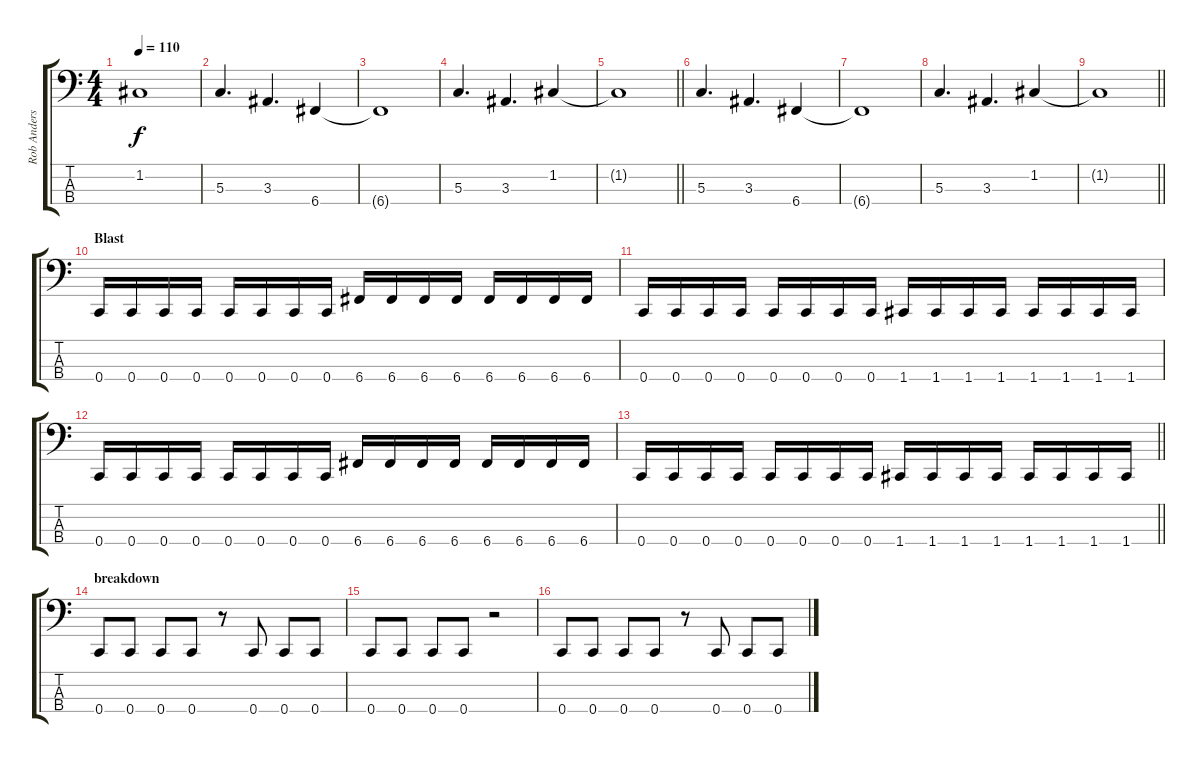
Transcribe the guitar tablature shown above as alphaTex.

\track ("Rob Anderson" "Rob Anders") {instrument electricbasspick}
\staff {score tabs}
\tuning (F2 C2 G1 C1) {hide}
\ts (4 4)
\tempo 110
\clef f4
\ks c
1.2{t}.1{dy f} |
5.3.4{d} 3.3.4{d} 6.4.4 |
6.4{t}.1 |
5.3.4{d} 3.3.4{d} 1.2.4 |
\barLineRight lightlight
1.2{t}.1 |
5.3.4{d} 3.3.4{d} 6.4.4 |
6.4{t}.1 |
5.3.4{d} 3.3.4{d} 1.2.4 |
\barLineRight lightlight
1.2{t}.1 |
\section ("" "Blast")
0.4.16 0.4.16 0.4.16 0.4.16 0.4.16 0.4.16 0.4.16 0.4.16 6.4.16 6.4.16 6.4.16 6.4.16 6.4.16 6.4.16 6.4.16 6.4.16 |
0.4.16 0.4.16 0.4.16 0.4.16 0.4.16 0.4.16 0.4.16 0.4.16 1.4.16 1.4.16 1.4.16 1.4.16 1.4.16 1.4.16 1.4.16 1.4.16 |
0.4.16 0.4.16 0.4.16 0.4.16 0.4.16 0.4.16 0.4.16 0.4.16 6.4.16 6.4.16 6.4.16 6.4.16 6.4.16 6.4.16 6.4.16 6.4.16 |
\barLineRight lightlight
0.4.16 0.4.16 0.4.16 0.4.16 0.4.16 0.4.16 0.4.16 0.4.16 1.4.16 1.4.16 1.4.16 1.4.16 1.4.16 1.4.16 1.4.16 1.4.16 |
\section ("" "breakdown")
0.4.8 0.4.8 0.4.8 0.4.8 r.8 0.4.8 0.4.8 0.4.8 |
0.4.8 0.4.8 0.4.8 0.4.8 r.2 |
0.4.8 0.4.8 0.4.8 0.4.8 r.8 0.4.8 0.4.8 0.4.8
